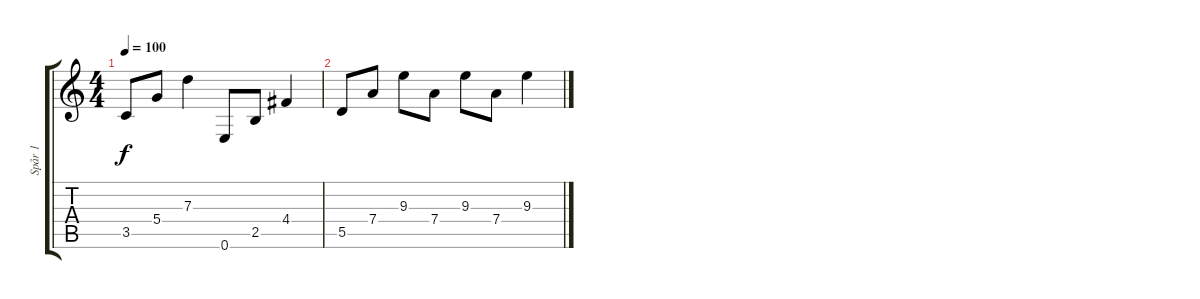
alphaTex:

\track ("Spår 1" "Spår 1") {instrument acousticguitarsteel}
\staff {score tabs}
\tuning (E4 B3 G3 D3 A2 E2) {hide}
\ts (4 4)
\tempo 100
\clef g2
\ks c
3.5.8{dy f} 5.4.8 7.3.4 0.6.8 2.5.8 4.4.4 |
5.5.8 7.4.8 9.3.8 7.4.8 9.3.8 7.4.8 9.3.4
